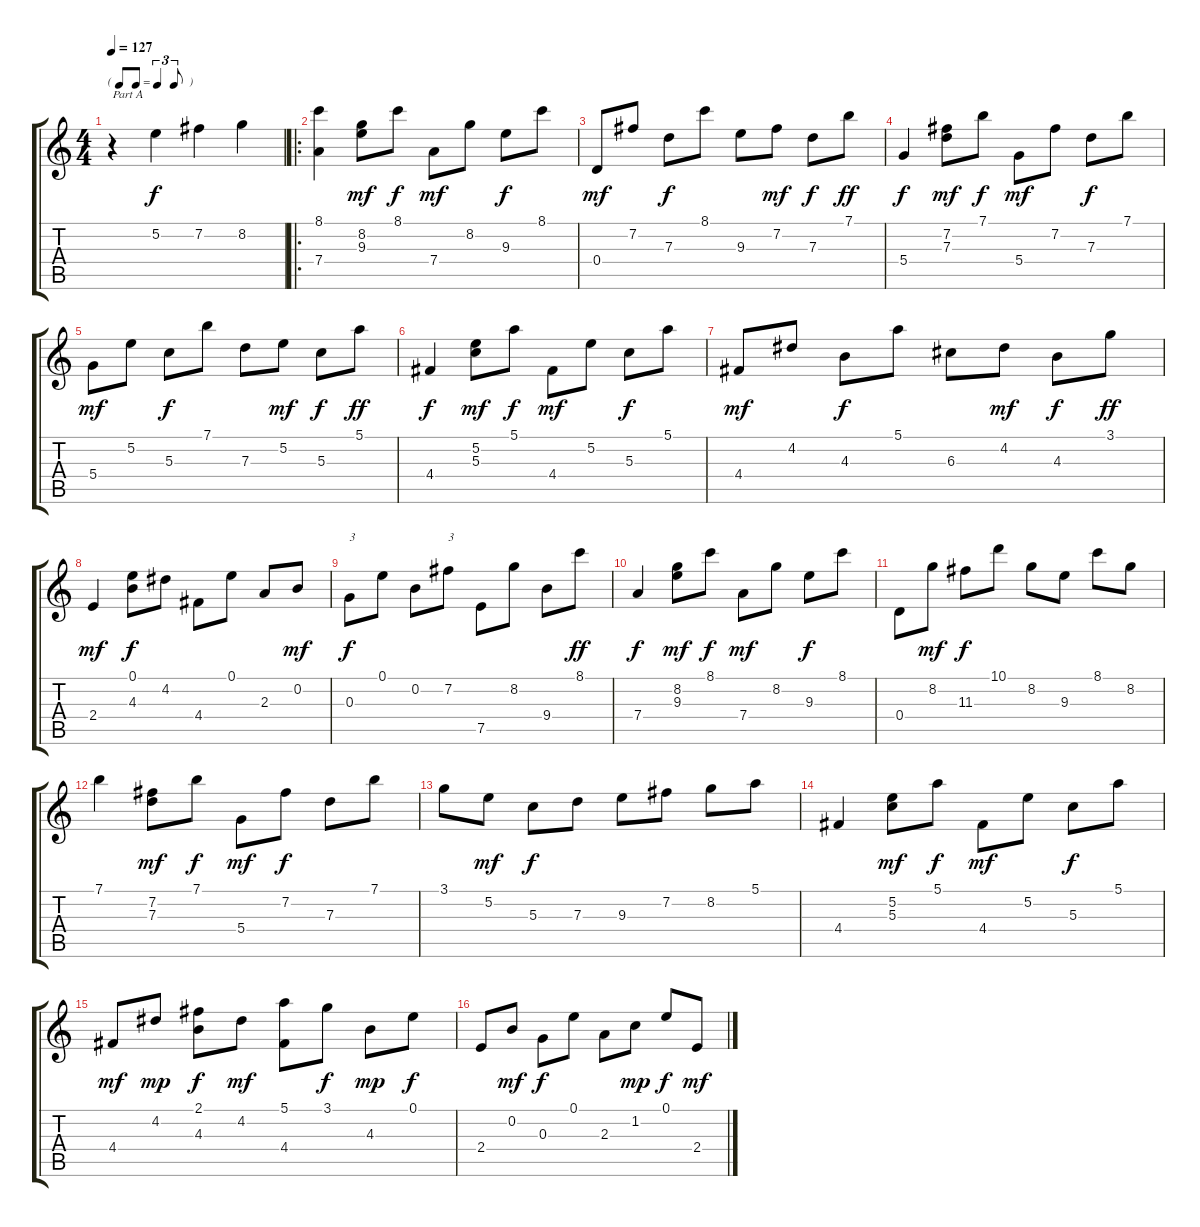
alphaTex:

\track "" {instrument acousticguitarnylon}
\staff {score tabs}
\tuning (E4 B3 G3 D3 A2 E2) {hide}
\ts (4 4)
\tf triplet8th
\tempo 127
\clef g2
\ks c
r.4{txt "Part A" dy f instrument acousticguitarnylon} 5.2.4 7.2.4 8.2.4 |
\ro
(8.1 7.4).4 (8.2 9.3).8{dy mf} 8.1.8{dy f} 7.4.8{dy mf} 8.2.8 9.3.8{dy f} 8.1.8 |
0.4.8{dy mf} 7.2.8 7.3.8{dy f} 8.1.8 9.3.8 7.2.8{dy mf} 7.3.8{dy f} 7.1.8{dy ff} |
5.4.4{dy f} (7.2 7.3).8{dy mf} 7.1.8{dy f} 5.4.8{dy mf} 7.2.8 7.3.8{dy f} 7.1.8 |
5.4.8{dy mf} 5.2.8 5.3.8{dy f} 7.1.8 7.3.8 5.2.8{dy mf} 5.3.8{dy f} 5.1.8{dy ff} |
4.4.4{dy f} (5.2 5.3).8{dy mf} 5.1.8{dy f} 4.4.8{dy mf} 5.2.8 5.3.8{dy f} 5.1.8 |
4.4.8{dy mf} 4.2.8 4.3.8{dy f} 5.1.8 6.3.8 4.2.8{dy mf} 4.3.8{dy f} 3.1.8{dy ff} |
2.4.4{dy mf} (0.1 4.3).8{dy f} 4.2.8 4.4.8 0.1.8 2.3.8 0.2.8{dy mf} |
0.3.8{txt "3" dy f} 0.1.8 0.2.8 7.2.8{txt "3"} 7.5.8 8.2.8 9.4.8 8.1.8{dy ff} |
7.4.4{dy f} (8.2 9.3).8{dy mf} 8.1.8{dy f} 7.4.8{dy mf} 8.2.8 9.3.8{dy f} 8.1.8 |
0.4.8 8.2.8{dy mf} 11.3.8{dy f} 10.1.8 8.2.8 9.3.8 8.1.8 8.2.8 |
7.1.4 (7.2 7.3).8{dy mf} 7.1.8{dy f} 5.4.8{dy mf} 7.2.8{dy f} 7.3.8 7.1.8 |
3.1.8 5.2.8{dy mf} 5.3.8{dy f} 7.3.8 9.3.8 7.2.8 8.2.8 5.1.8 |
4.4.4 (5.2 5.3).8{dy mf} 5.1.8{dy f} 4.4.8{dy mf} 5.2.8 5.3.8{dy f} 5.1.8 |
4.4.8{dy mf} 4.2.8{dy mp} (2.1 4.3).8{dy f} 4.2.8{dy mf} (5.1 4.4).8 3.1.8{dy f} 4.3.8{dy mp} 0.1.8{dy f} |
2.4.8 0.2.8{dy mf} 0.3.8{dy f} 0.1.8 2.3.8 1.2.8{dy mp} 0.1.8{dy f} 2.4.8{dy mf}
